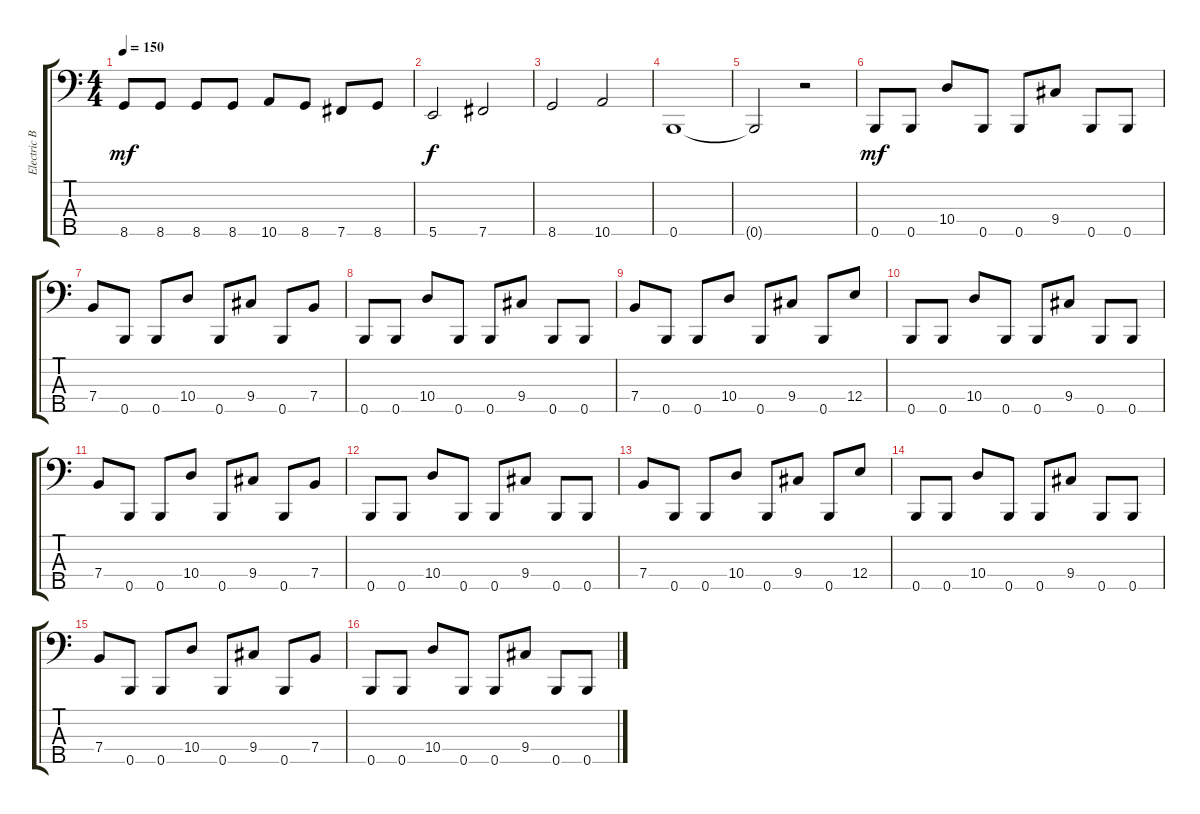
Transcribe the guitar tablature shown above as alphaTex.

\track ("Electric Bass" "Electric B") {instrument electricbasspick}
\staff {score tabs}
\tuning (G2 D2 A1 E1 B0) {hide}
\ts (4 4)
\tempo 150
\clef f4
\ks c
8.5.8{dy mf} 8.5.8 8.5.8 8.5.8 10.5.8 8.5.8 7.5.8 8.5.8 |
5.5.2{dy f} 7.5.2 |
8.5.2 10.5.2 |
0.5.1 |
0.5{t}.2 r.2 |
0.5.8{dy mf} 0.5.8 10.4.8 0.5.8 0.5.8 9.4.8 0.5.8 0.5.8 |
7.4.8 0.5.8 0.5.8 10.4.8 0.5.8 9.4.8 0.5.8 7.4.8 |
0.5.8 0.5.8 10.4.8 0.5.8 0.5.8 9.4.8 0.5.8 0.5.8 |
7.4.8 0.5.8 0.5.8 10.4.8 0.5.8 9.4.8 0.5.8 12.4.8 |
0.5.8 0.5.8 10.4.8 0.5.8 0.5.8 9.4.8 0.5.8 0.5.8 |
7.4.8 0.5.8 0.5.8 10.4.8 0.5.8 9.4.8 0.5.8 7.4.8 |
0.5.8 0.5.8 10.4.8 0.5.8 0.5.8 9.4.8 0.5.8 0.5.8 |
7.4.8 0.5.8 0.5.8 10.4.8 0.5.8 9.4.8 0.5.8 12.4.8 |
0.5.8 0.5.8 10.4.8 0.5.8 0.5.8 9.4.8 0.5.8 0.5.8 |
7.4.8 0.5.8 0.5.8 10.4.8 0.5.8 9.4.8 0.5.8 7.4.8 |
0.5.8 0.5.8 10.4.8 0.5.8 0.5.8 9.4.8 0.5.8 0.5.8
